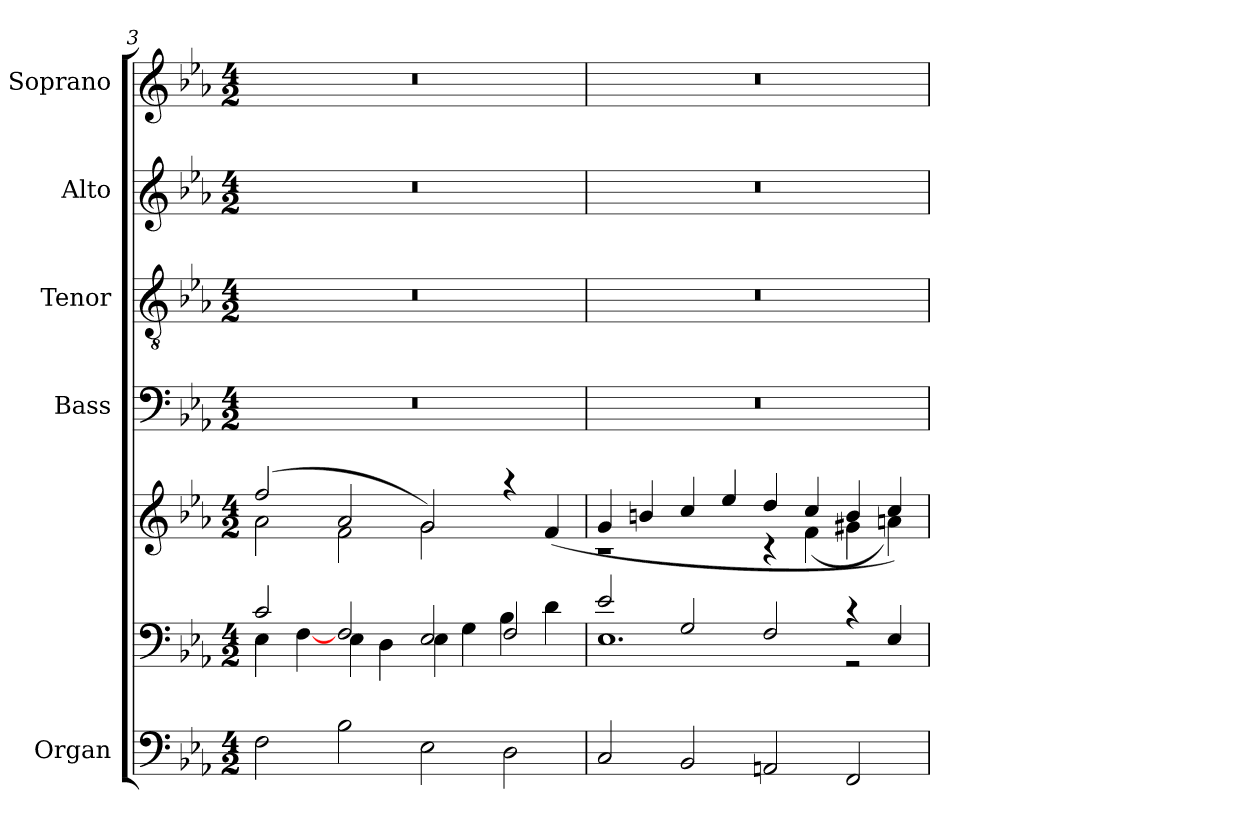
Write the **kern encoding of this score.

**kern	**kern	**kern	**kern	**kern	**kern	**kern
*part5	*part5	*part5	*part4	*part3	*part2	*part1
*staff7	*staff6	*staff5	*staff4	*staff3	*staff2	*staff1
*I"Organ	*	*	*I"Bass	*I"Tenor	*I"Alto	*I"Soprano
*	*	*	*	*	*	*I'Pno
*clefF4	*clefF4	*clefG2	*clefF4	*clefGv2	*clefG2	*clefG2
*k[b-e-a-]	*k[b-e-a-]	*k[b-e-a-]	*k[b-e-a-]	*k[b-e-a-]	*k[b-e-a-]	*k[b-e-a-]
*E-:	*E-:	*E-:	*E-:	*E-:	*E-:	*E-:
*M4/2	*M4/2	*M4/2	*M4/2	*M4/2	*M4/2	*M4/2
=3	=3	=3	=3	=3	=3	=3
*	*^	*^	*	*	*	*
2F\	2c/	4E-\	(2ff/	2a-\	0r	0r	0r	0r
.	.	[>4F\	.	.	.	.	.	.
2B-\	2F/	4E-\	2a-/	2f\	.	.	.	.
.	.	4D\	.	.	.	.	.	.
2E-\	2E-/	4E-\	2g/)	2g\	.	.	.	.
.	.	4G\	.	.	.	.	.	.
2D\	2F/	4B-\	4raa	2ryy	.	.	.	.
.	.	4d\	(4f/	.	.	.	.	.
!!LO:LB:g=z
=4	=4	=4	=4	=4	=4	=4	=4	=4
2C/	2e-/	1.E-	4g/	1rc	0r	0r	0r	0r
.	.	.	4bn/	.	.	.	.	.
2BB-/	2G/	.	4cc/	.	.	.	.	.
.	.	.	4ee-/	.	.	.	.	.
2AAn/	2F/	.	4dd/	4rc	.	.	.	.
.	.	.	4cc/	(4f\	.	.	.	.
2FF/	4rc	2rGG	4b/	4g#X\	.	.	.	.
.	4E-/	.	4cc/)	4an\)	.	.	.	.
*	*v	*v	*	*	*	*	*	*
*	*	*v	*v	*	*	*	*
=	=	=	=	=	=	=
*-	*-	*-	*-	*-	*-	*-
